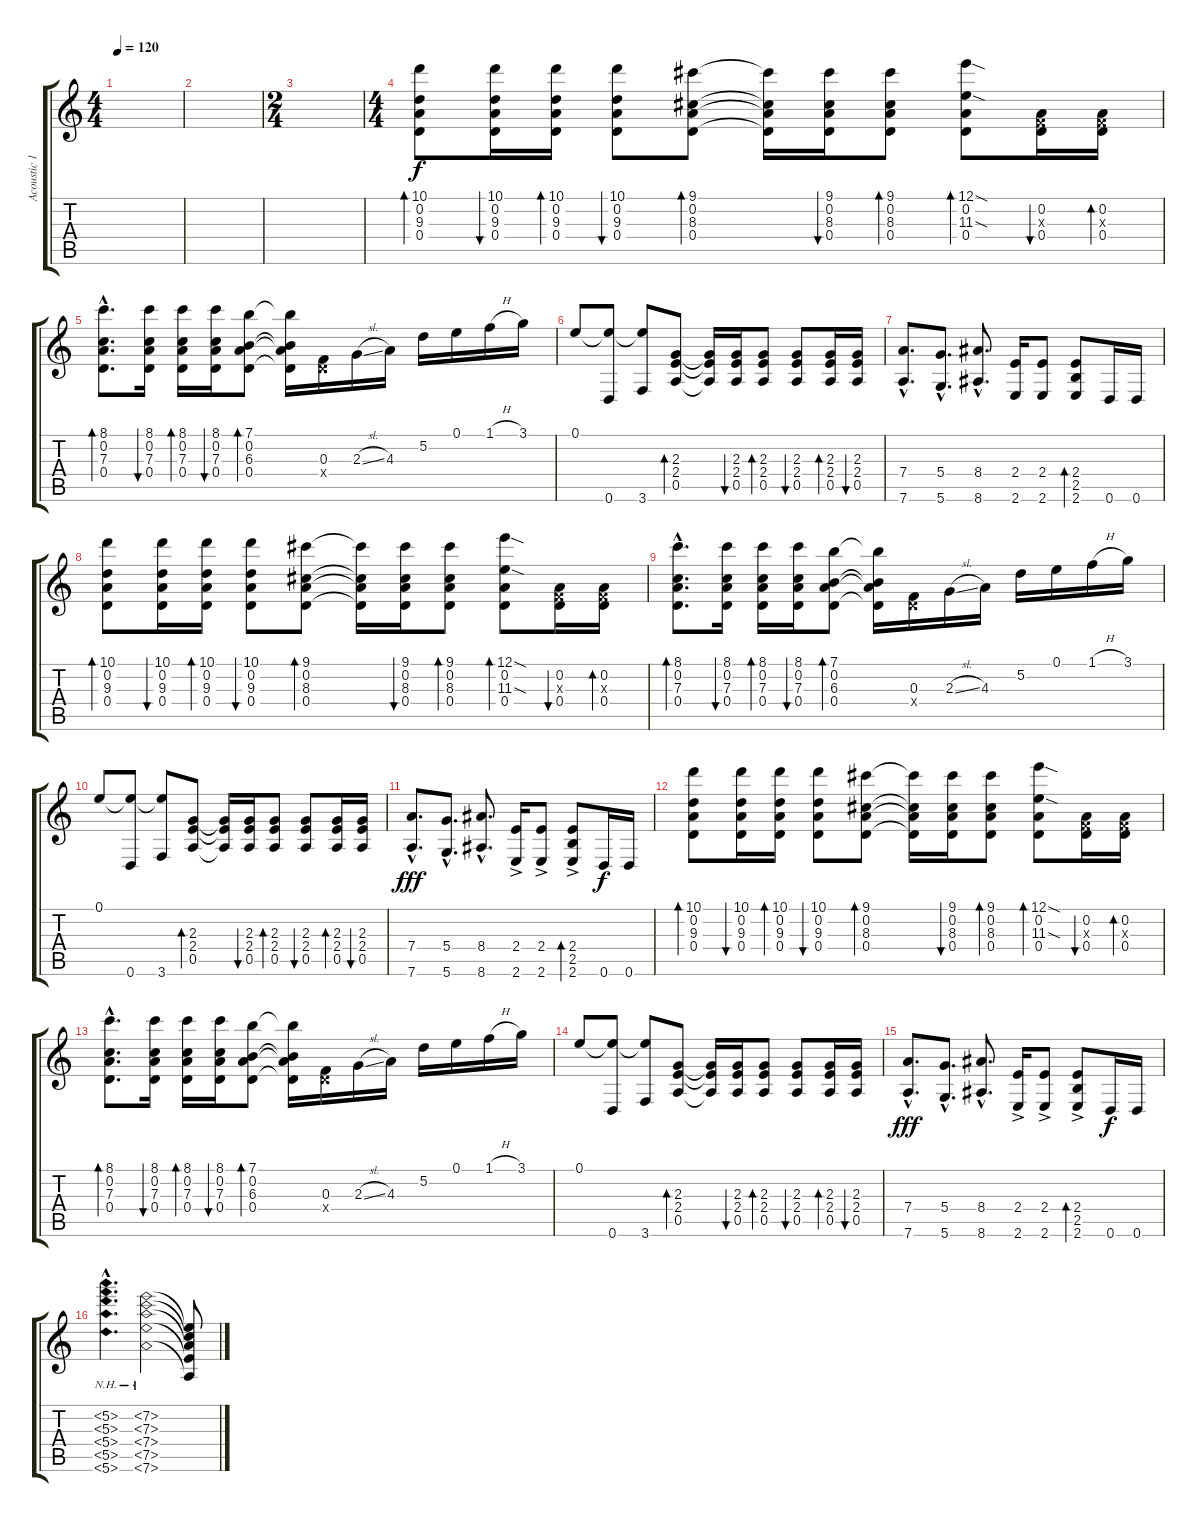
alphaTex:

\track ("Acoustic 12-string" "Acoustic 1") {instrument acousticguitarsteel}
\staff {score tabs}
\tuning (E4 A3 F3 D3 A2 D2) {hide}
\ts (4 4)
\tempo 120
\clef g2
\ks c
|
|
\ts (2 4)
|
\ts (4 4)
(10.1 0.2 9.3 0.4).8{bd 60} (10.1 0.2 9.3 0.4).16{bu 60} (10.1 0.2 9.3 0.4).16{bd 60} (10.1 0.2 9.3 0.4).8{bu 60} (9.1 0.2 8.3 0.4).8{bd 60} (9.1{t} 0.2{t} 8.3{t} 0.4{t}).16 (9.1 0.2 8.3 0.4).16{bu 120} (9.1 0.2 8.3 0.4).8{bd 60} (12.1{sod} 0.2 11.3{sod} 0.4).8{bd 60} (0.2 0.3{x} 0.4).16{bu 60} (0.2 0.3{x} 0.4).16{bd 60} |
(8.1{hac} 0.2{hac} 7.3{hac} 0.4{hac}).8{d bd 60} (8.1 0.2 7.3 0.4).16{bu 60} (8.1 0.2 7.3 0.4).16{bd 60} (8.1 0.2 7.3 0.4).16{bu 60} (7.1 0.2 6.3 0.4).8{bd 60} (7.1{t} 0.2{t} 6.3{t} 0.4{t}).16 (0.3 0.4{x}).16 2.3{sl}.16 4.3.16 5.2.16 0.1.16 1.1{h}.16 3.1.16 |
0.1.8 (0.1{t} 0.6).8 (0.1{t} 3.6).8 (2.3 2.4 0.5).8{bd 60} (2.3{t} 2.4{t} 0.5{t}).16 (2.3 2.4 0.5).16{bu 60} (2.3 2.4 0.5).8{bd 60} (2.3 2.4 0.5).8{bu 60} (2.3 2.4 0.5).16{bd 60} (2.3 2.4 0.5).16{bu 60} |
(7.4{hac} 7.6{hac}).8{d} (5.4{hac} 5.6{hac}).8{d} (8.4{hac} 8.6{hac}).8{d} (2.4 2.6).16 (2.4 2.6).8 (2.4 2.5 2.6).8{bd 60} 0.6.16 0.6.16 |
(10.1 0.2 9.3 0.4).8{bd 60} (10.1 0.2 9.3 0.4).16{bu 60} (10.1 0.2 9.3 0.4).16{bd 60} (10.1 0.2 9.3 0.4).8{bu 60} (9.1 0.2 8.3 0.4).8{bd 60} (9.1{t} 0.2{t} 8.3{t} 0.4{t}).16 (9.1 0.2 8.3 0.4).16{bu 120} (9.1 0.2 8.3 0.4).8{bd 60} (12.1{sod} 0.2 11.3{sod} 0.4).8{bd 60} (0.2 0.3{x} 0.4).16{bu 60} (0.2 0.3{x} 0.4).16{bd 60} |
(8.1{hac} 0.2{hac} 7.3{hac} 0.4{hac}).8{d bd 60} (8.1 0.2 7.3 0.4).16{bu 60} (8.1 0.2 7.3 0.4).16{bd 60} (8.1 0.2 7.3 0.4).16{bu 60} (7.1 0.2 6.3 0.4).8{bd 60} (7.1{t} 0.2{t} 6.3{t} 0.4{t}).16 (0.3 0.4{x}).16 2.3{sl}.16 4.3.16 5.2.16 0.1.16 1.1{h}.16 3.1.16 |
0.1.8 (0.1{t} 0.6).8 (0.1{t} 3.6).8 (2.3 2.4 0.5).8{bd 60} (2.3{t} 2.4{t} 0.5{t}).16 (2.3 2.4 0.5).16{bu 60} (2.3 2.4 0.5).8{bd 60} (2.3 2.4 0.5).8{bu 60} (2.3 2.4 0.5).16{bd 60} (2.3 2.4 0.5).16{bu 60} |
(7.4{hac} 7.6{hac}).8{d dy fff} (5.4{hac} 5.6{hac}).8{d} (8.4{hac} 8.6{hac}).8{d} (2.4{ac} 2.6).16 (2.4{ac} 2.6).8 (2.4{ac} 2.5 2.6).8{bd 60} 0.6.16{dy f} 0.6.16 |
(10.1 0.2 9.3 0.4).8{bd 60} (10.1 0.2 9.3 0.4).16{bu 60} (10.1 0.2 9.3 0.4).16{bd 60} (10.1 0.2 9.3 0.4).8{bu 60} (9.1 0.2 8.3 0.4).8{bd 60} (9.1{t} 0.2{t} 8.3{t} 0.4{t}).16 (9.1 0.2 8.3 0.4).16{bu 120} (9.1 0.2 8.3 0.4).8{bd 60} (12.1{sod} 0.2 11.3{sod} 0.4).8{bd 60} (0.2 0.3{x} 0.4).16{bu 60} (0.2 0.3{x} 0.4).16{bd 60} |
(8.1{hac} 0.2{hac} 7.3{hac} 0.4{hac}).8{d bd 60} (8.1 0.2 7.3 0.4).16{bu 60} (8.1 0.2 7.3 0.4).16{bd 60} (8.1 0.2 7.3 0.4).16{bu 60} (7.1 0.2 6.3 0.4).8{bd 60} (7.1{t} 0.2{t} 6.3{t} 0.4{t}).16 (0.3 0.4{x}).16 2.3{sl}.16 4.3.16 5.2.16 0.1.16 1.1{h}.16 3.1.16 |
0.1.8 (0.1{t} 0.6).8 (0.1{t} 3.6).8 (2.3 2.4 0.5).8{bd 60} (2.3{t} 2.4{t} 0.5{t}).16 (2.3 2.4 0.5).16{bu 60} (2.3 2.4 0.5).8{bd 60} (2.3 2.4 0.5).8{bu 60} (2.3 2.4 0.5).16{bd 60} (2.3 2.4 0.5).16{bu 60} |
(7.4{hac} 7.6{hac}).8{d dy fff} (5.4{hac} 5.6{hac}).8{d} (8.4{hac} 8.6{hac}).8{d} (2.4{ac} 2.6).16 (2.4{ac} 2.6).8 (2.4{ac} 2.5 2.6).8{bd 60} 0.6.16{dy f} 0.6.16 |
(5.2{nh hac} 5.3{nh hac} 5.4{nh hac} 5.5{nh hac} 5.6{nh hac}).4{d} (7.2{nh} 7.3{nh} 7.4{nh} 7.5{nh} 7.6{nh}).2 (7.2{t} 7.3{t} 7.4{t} 7.5{t} 7.6{t}).8
